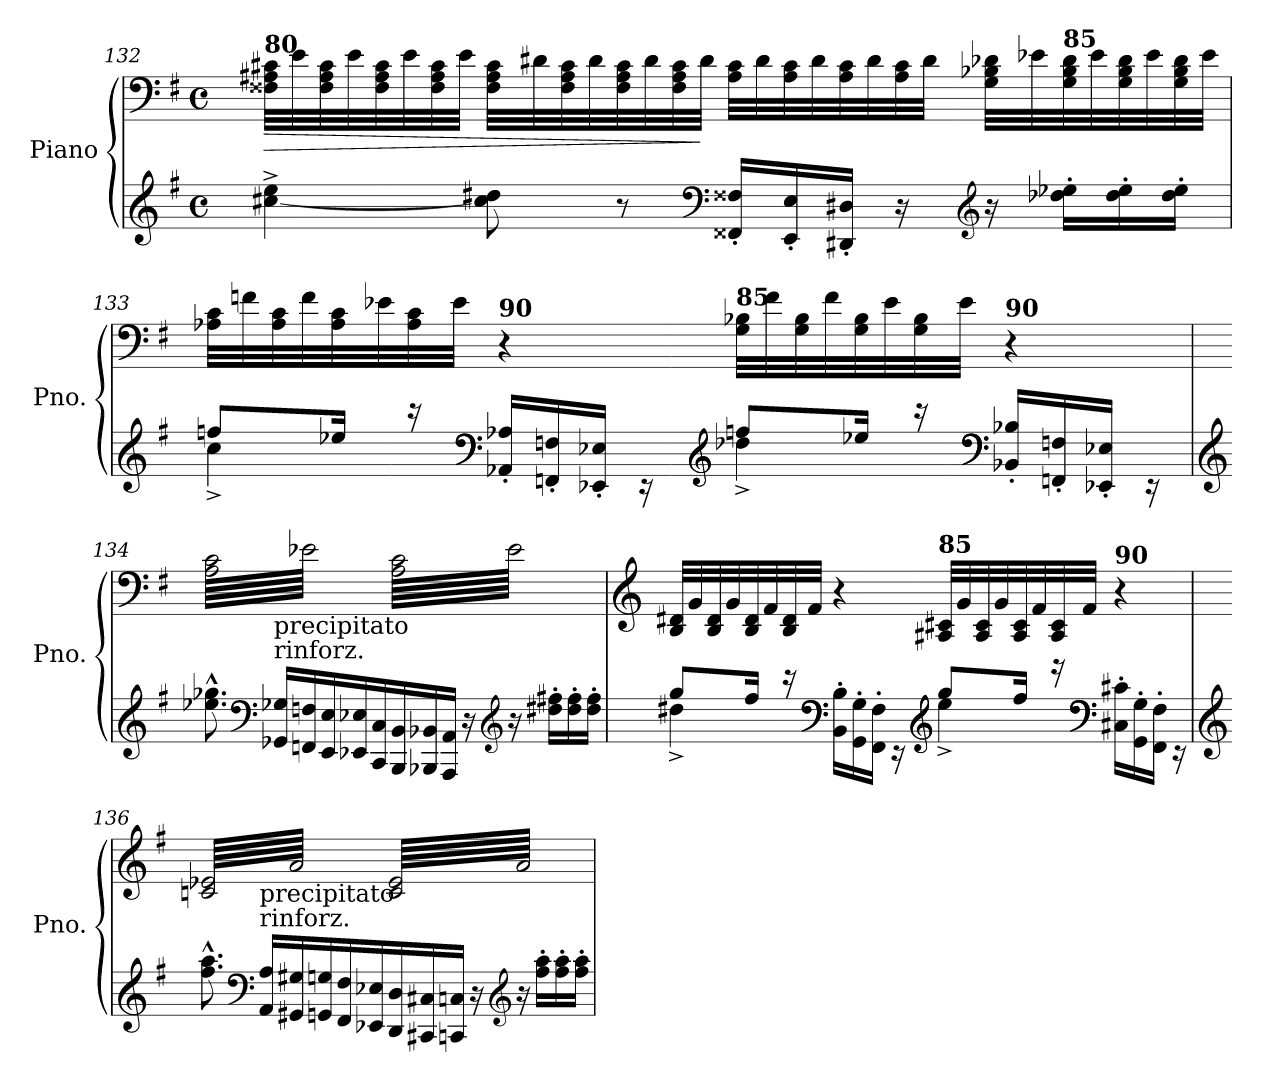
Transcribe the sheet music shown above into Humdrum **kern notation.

**kern	**kern	**dynam
*part1	*part1	*part1
*staff2	*staff1	*staff1/2
*I"Piano	*	*
*I'Pno.	*	*
*clefG2	*clefF4	*
*k[f#]	*k[f#]	*
*M4/4	*M4/4	*
*met(c)	*met(c)	*
=132	=132	=132
!	!LO:TX:a:B:t=80	!
!	!	!LO:HP:b
[4cc#X\^ 4ee\^	32F##X\ 32A#X\ 32c#X\LLL	>
.	32e\	.
.	32F##\ 32A#\ 32c#\	.
.	32e\	.
.	32F##\ 32A#\ 32c#\	.
.	32e\	.
.	32F##\ 32A#\ 32c#\	.
.	32e\JJJ	.
8cc#\] 8dd#X\	32F##\ 32A#\ 32c#\LLL	.
.	32d#X\	.
.	32F##\ 32A#\ 32c#\	.
.	32d#\	.
8r	32F##\ 32A#\ 32c#\	.
.	32d#\	.
.	32F##\ 32A#\ 32c#\	.
.	32d#\JJJ	]
*clefF4	*	*
!	!	!LO:DY:b=2
16FF##X/' 16F##X/'LL	32A#\ 32c#\LLL	other-dynamics
.	32d#\	.
16EE/' 16E/'	32A#\ 32c#\	.
.	32d#\	.
16DD#X/' 16D#X/'JJ	32A#\ 32c#\	.
.	32d#\	.
16r	32A#\ 32c#\	.
.	32d#\JJJ	.
*clefG2	*	*
16r	32G\ 32B-X\ 32d-X\LLL	.
.	32e-X\	.
!	!LO:TX:a:B:t=85	!
16dd-X\' 16ee-X\'LL	32G\ 32B-\ 32d-\	.
.	32e-\	.
16dd-\' 16ee-\'	32G\ 32B-\ 32d-\	.
.	32e-\	.
16dd-\' 16ee-\'JJ	32G\ 32B-\ 32d-\	.
.	32e-\JJJ	.
!!LO:LB:g=z
=133	=133	=133
*^	*	*
8ffn/L	4cc^\	32A-X\ 32c\LLL	.
.	.	32fn\	.
.	.	32A-\ 32c\	.
.	.	32f\	.
16ee-X/Jk	.	32A-\ 32c\	.
.	.	32e-X\	.
16r	.	32A-\ 32c\	.
.	.	32e-\JJJ	.
*clefF4	*	*	*
!	!	!LO:TX:a:B:t=90	!
!	!	!	!LO:DY:b=2
16AA-X/' 16A-X/'LL	4rEEyy	4r	other-dynamics
16FFn/' 16Fn/'	.	.	.
16EE-X/' 16E-X/'JJ	.	.	.
16rEE	.	.	.
*clefG2	*	*	*
!	!	!LO:TX:a:B:t=85	!
8ffn/L	4dd-X^\	32G\ 32B-X\LLL	.
.	.	32f\	.
.	.	32G\ 32B-\	.
.	.	32f\	.
16ee-X/Jk	.	32G\ 32B-\	.
.	.	32e-\	.
16r	.	32G\ 32B-\	.
.	.	32e-\JJJ	.
*clefF4	*	*	*
!	!	!LO:TX:a:B:t=90	!
16BB-X/' 16B-X/'LL	4rEEyy	4r	.
16FFn/' 16Fn/'	.	.	.
16EE-X/' 16E-X/'JJ	.	.	.
16rEE	.	.	.
*v	*v	*	*
=134	=134	=134
*clefG2	*	*
!	!LO:TX:a:t=rinforz.	!
*	*tremolo	*
8.ee-X\^^ 8.gg-X\^^	64A\ 64c\LLLL	.
.	64e-X\	.
.	64A\ 64c\	.
.	64e-X\	.
.	64A\ 64c\	.
.	64e-X\	.
.	64A\ 64c\	.
.	64e-X\	.
.	64A\ 64c\	.
.	64e-X\	.
.	64A\ 64c\	.
.	64e-X\	.
*clefF4	*	*
!LO:TX:a:t=rinforz.	!	!
!LO:TX:a:t=precipitato	!	!
16GG-X/ 16G-X/LL	64A\ 64c\	.
.	64e-X\	.
.	64A\ 64c\	.
.	64e-X\	.
16FFn/ 16Fn/	64A\ 64c\	.
.	64e-X\	.
.	64A\ 64c\	.
.	64e-X\	.
16EE/ 16E/	64A\ 64c\	.
.	64e-X\	.
.	64A\ 64c\	.
.	64e-X\	.
16EE-X/ 16E-X/	64A\ 64c\	.
.	64e-X\	.
.	64A\ 64c\	.
.	64e-X\	.
16CC/ 16C/	64A\ 64c\	.
.	64e-X\	.
.	64A\ 64c\	.
.	64e-X\JJJJ	.
16BBB/ 16BB/	64A\ 64c\LLLL	.
.	64e-\	.
.	64A\ 64c\	.
.	64e-\	.
16BBB-X/ 16BB-X/	64A\ 64c\	.
.	64e-\	.
.	64A\ 64c\	.
.	64e-\	.
16AAA/ 16AA/JJ	64A\ 64c\	.
.	64e-\	.
.	64A\ 64c\	.
.	64e-\	.
16r	64A\ 64c\	.
.	64e-\	.
.	64A\ 64c\	.
.	64e-\	.
*clefG2	*	*
16r	64A\ 64c\	.
.	64e-\	.
.	64A\ 64c\	.
.	64e-\	.
16dd#X\' 16ff#X\'LL	64A\ 64c\	.
.	64e-\	.
.	64A\ 64c\	.
.	64e-\	.
16dd#\' 16ff#\'	64A\ 64c\	.
.	64e-\	.
.	64A\ 64c\	.
.	64e-\	.
16dd#\' 16ff#\'JJ	64A\ 64c\	.
.	64e-\	.
.	64A\ 64c\	.
.	64e-\JJJJ	.
*	*Xtremolo	*
!!LO:LB:g=z
=135	=135	=135
*	*clefG2	*
*^	*	*
8gg/L	4dd#X^\	32B/ 32d#X/LLL	.
.	.	.	.
.	.	32g/	.
.	.	.	.
.	.	32B/ 32d#/	.
.	.	.	.
.	.	32g/	.
.	.	.	.
16ff#/Jk	.	32B/ 32d#/	.
.	.	.	.
.	.	32f#/	.
.	.	.	.
16r	.	32B/ 32d#/	.
.	.	.	.
.	.	32f#/JJJ	.
.	.	.	.
*clefF4	*	*	*
!	!	!	!LO:DY:b=2
16BB\' 16B\'LL	4rBByy	4r	other-dynamics
16GG\' 16G\'	.	.	.
16FF#\' 16F#\'JJ	.	.	.
16rEE	.	.	.
*clefG2	*	*	*
!	!	!LO:TX:a:B:t=85	!
8gg/L	4ee^\	32A#X/ 32c#X/LLL	.
.	.	32g/	.
.	.	32A#/ 32c#/	.
.	.	32g/	.
16ff#/Jk	.	32A#/ 32c#/	.
.	.	32f#/	.
16r	.	32A#/ 32c#/	.
.	.	32f#/JJJ	.
*clefF4	*	*	*
!	!	!LO:TX:a:B:t=90	!
!	!	!	!LO:DY:b=2
16C#X\' 16c#X\'LL	4rBByy	4r	other-dynamics
16GG\' 16G\'	.	.	.
16FF#\' 16F#\'JJ	.	.	.
16rEE	.	.	.
*v	*v	*	*
=136	=136	=136
*clefG2	*	*
!	!LO:TX:a:t=rinforz.	!
!	!LO:TX:a:B:t=80	!
*	*tremolo	*
8.ff#\^^ 8.aa\^^	64cn/ 64e-X/LLLL	.
.	64a/	.
.	64cn/ 64e-X/	.
.	64a/	.
.	64cn/ 64e-X/	.
.	64a/	.
.	64cn/ 64e-X/	.
.	64a/	.
.	64cn/ 64e-X/	.
.	64a/	.
.	64cn/ 64e-X/	.
.	64a/	.
*clefF4	*	*
!LO:TX:a:t=rinforz.	!	!
!LO:TX:a:t=precipitato	!	!
16AA/ 16A/LL	64cn/ 64e-X/	.
.	64a/	.
.	64cn/ 64e-X/	.
.	64a/	.
16GG#X/ 16G#X/	64cn/ 64e-X/	.
.	64a/	.
.	64cn/ 64e-X/	.
.	64a/	.
16GGn/ 16Gn/	64cn/ 64e-X/	.
.	64a/	.
.	64cn/ 64e-X/	.
.	64a/	.
16FF#/ 16F#/	64cn/ 64e-X/	.
.	64a/	.
.	64cn/ 64e-X/	.
.	64a/	.
16EE-X/ 16E-X/	64cn/ 64e-X/	.
.	64a/	.
.	64cn/ 64e-X/	.
.	64a/JJJJ	.
16DD/ 16D/	64c/ 64e-/LLLL	.
.	64a/	.
.	64c/ 64e-/	.
.	64a/	.
16CC#X/ 16C#X/	64c/ 64e-/	.
.	64a/	.
.	64c/ 64e-/	.
.	64a/	.
16CCn/ 16Cn/JJ	64c/ 64e-/	.
.	64a/	.
.	64c/ 64e-/	.
.	64a/	.
16r	64c/ 64e-/	.
.	64a/	.
.	64c/ 64e-/	.
.	64a/	.
*clefG2	*	*
16r	64c/ 64e-/	.
.	64a/	.
.	64c/ 64e-/	.
.	64a/	.
16ff#\' 16aa\'LL	64c/ 64e-/	.
.	64a/	.
.	64c/ 64e-/	.
.	64a/	.
16ff#\' 16aa\'	64c/ 64e-/	.
.	64a/	.
.	64c/ 64e-/	.
.	64a/	.
16ff#\' 16aa\'JJ	64c/ 64e-/	.
.	64a/	.
.	64c/ 64e-/	.
.	64a/JJJJ	.
*	*Xtremolo	*
.	.	.
.	.	.
.	.	.
.	.	.
.	.	.
.	.	.
.	.	.
.	.	.
.	.	.
.	.	.
.	.	.
.	.	.
.	.	.
.	.	.
.	.	.
.	.	.
=	=	=
*-	*-	*-
